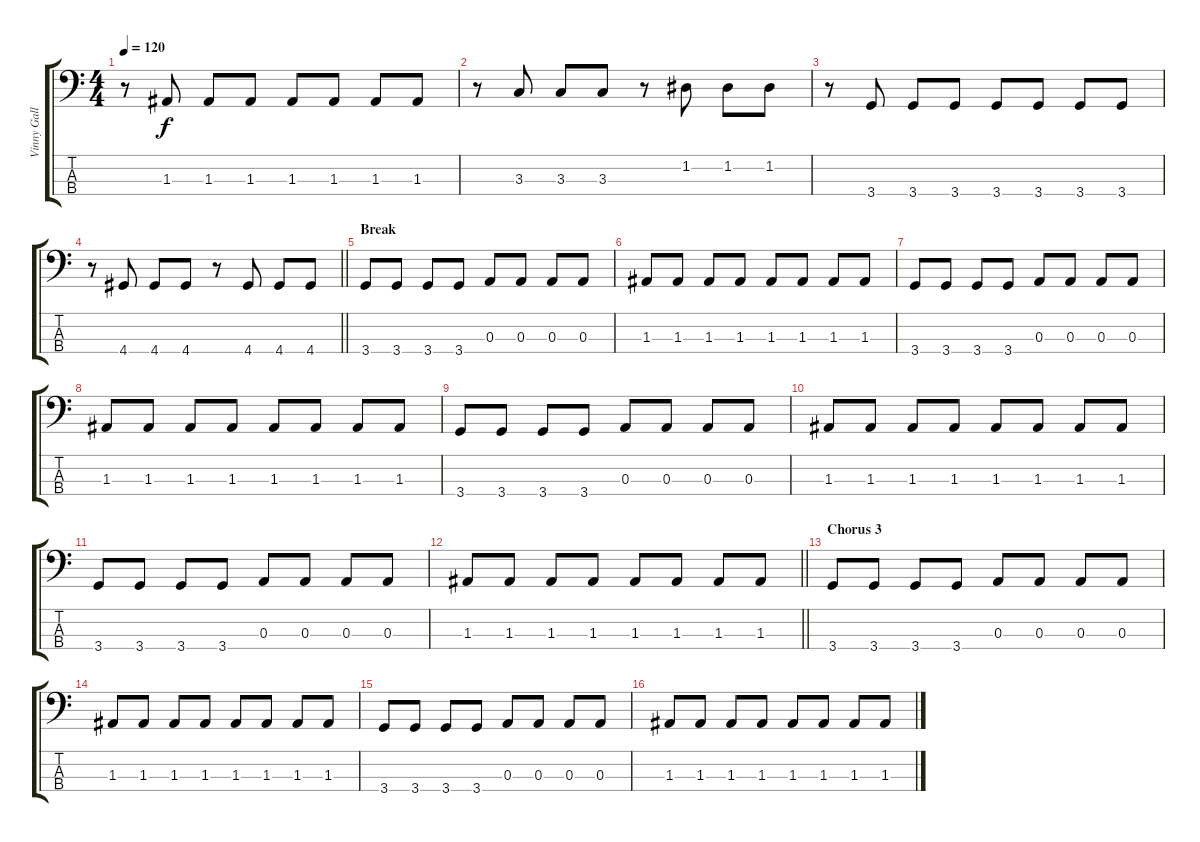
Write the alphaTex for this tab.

\track ("Vinny Gallagher" "Vinny Gall") {instrument electricbassfinger}
\staff {score tabs}
\tuning (G2 D2 A1 E1) {hide}
\ts (4 4)
\tempo 120
\clef f4
\ks c
r.8{dy f} 1.3.8 1.3.8 1.3.8 1.3.8 1.3.8 1.3.8 1.3.8 |
r.8 3.3.8 3.3.8 3.3.8 r.8 1.2.8 1.2.8 1.2.8 |
r.8 3.4.8 3.4.8 3.4.8 3.4.8 3.4.8 3.4.8 3.4.8 |
\barLineRight lightlight
r.8 4.4.8 4.4.8 4.4.8 r.8 4.4.8 4.4.8 4.4.8 |
\section ("" "Break")
3.4.8 3.4.8 3.4.8 3.4.8 0.3.8 0.3.8 0.3.8 0.3.8 |
1.3.8 1.3.8 1.3.8 1.3.8 1.3.8 1.3.8 1.3.8 1.3.8 |
3.4.8 3.4.8 3.4.8 3.4.8 0.3.8 0.3.8 0.3.8 0.3.8 |
1.3.8 1.3.8 1.3.8 1.3.8 1.3.8 1.3.8 1.3.8 1.3.8 |
3.4.8 3.4.8 3.4.8 3.4.8 0.3.8 0.3.8 0.3.8 0.3.8 |
1.3.8 1.3.8 1.3.8 1.3.8 1.3.8 1.3.8 1.3.8 1.3.8 |
3.4.8 3.4.8 3.4.8 3.4.8 0.3.8 0.3.8 0.3.8 0.3.8 |
\barLineRight lightlight
1.3.8 1.3.8 1.3.8 1.3.8 1.3.8 1.3.8 1.3.8 1.3.8 |
\section ("" "Chorus 3")
3.4.8 3.4.8 3.4.8 3.4.8 0.3.8 0.3.8 0.3.8 0.3.8 |
1.3.8 1.3.8 1.3.8 1.3.8 1.3.8 1.3.8 1.3.8 1.3.8 |
3.4.8 3.4.8 3.4.8 3.4.8 0.3.8 0.3.8 0.3.8 0.3.8 |
1.3.8 1.3.8 1.3.8 1.3.8 1.3.8 1.3.8 1.3.8 1.3.8
